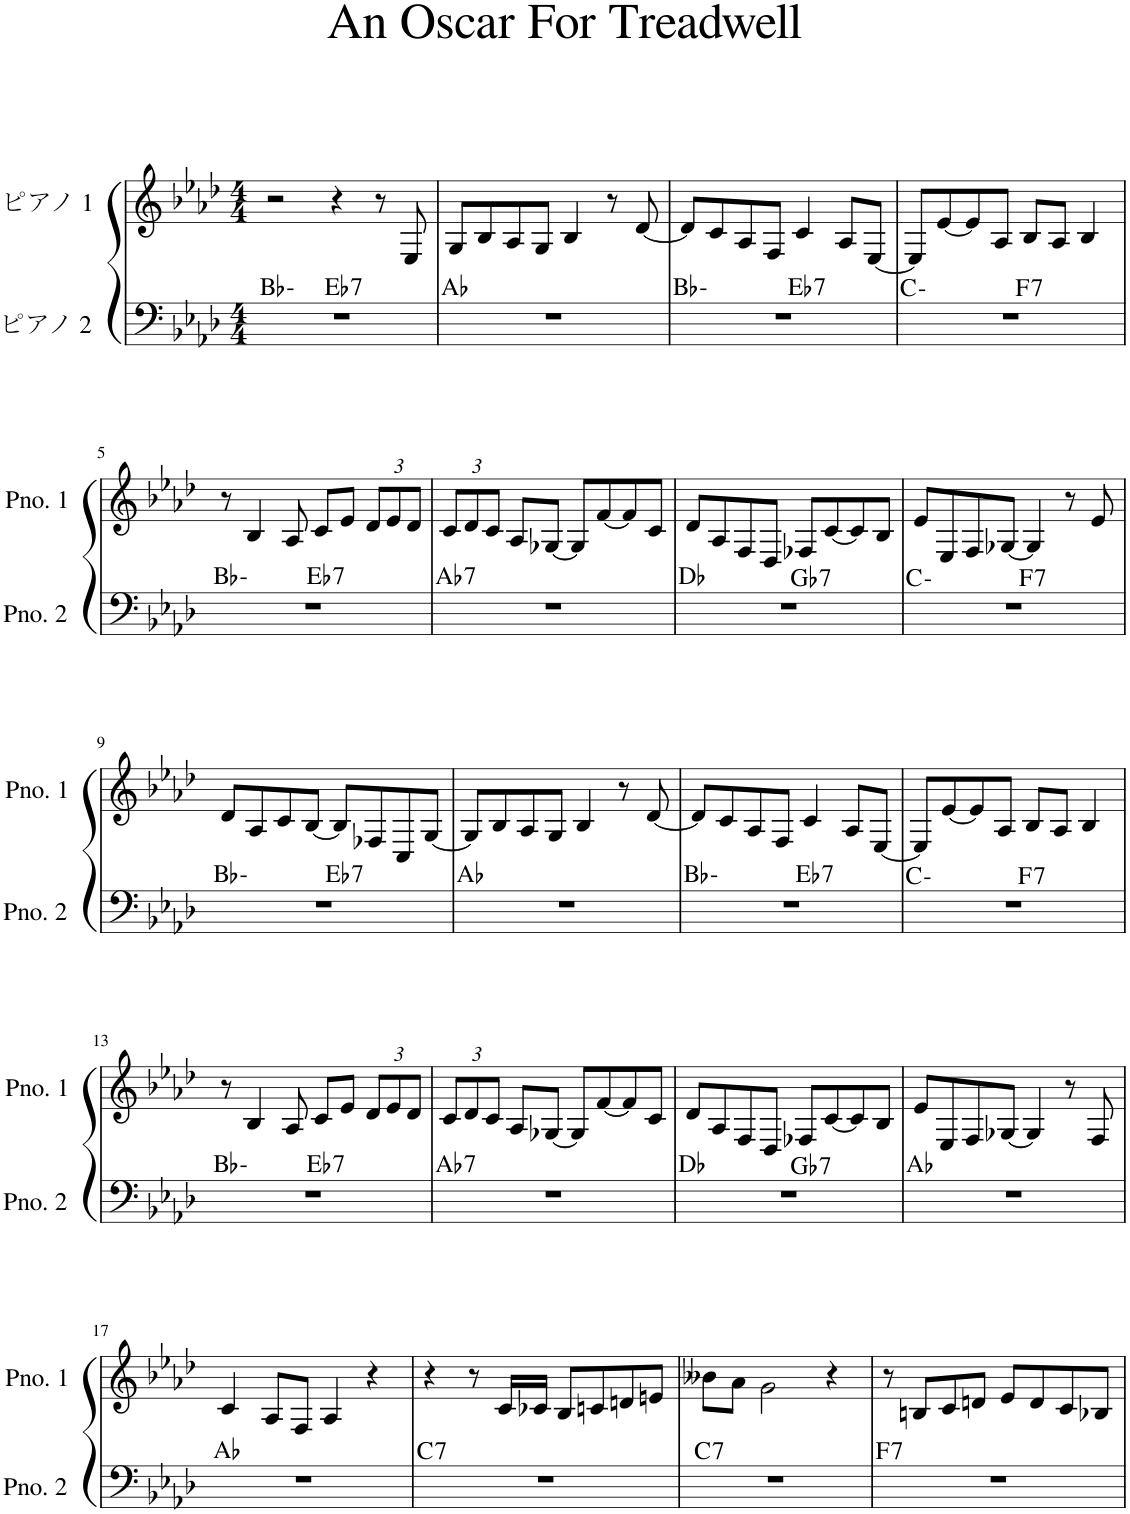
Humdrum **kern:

**kern	**harte	**kern
*part2	*part2	*part1
*staff2	*	*staff1
*I"ピアノ 2	*	*I"ピアノ 1
*clefF4	*	*clefG2
*k[b-e-a-d-]	*	*k[b-e-a-d-]
*M4/4	*	*M4/4
=1	=1	=1
*^	*	*
1r	2ryy	Bb:min	2r
!	!	!LO:H:kt=7	!
.	2ryy	Eb:7	4r
.	.	.	8r
.	.	.	8E-/
*v	*v	*	*
=2	=2	=2
1r	Ab:maj	8G/L
.	.	8B-/
.	.	8A-/
.	.	8G/J
.	.	4B-/
.	.	8r
.	.	[8d-/
=3	=3	=3
*^	*	*
1r	2ryy	Bb:min	8d-/L]
.	.	.	8c/
.	.	.	8A-/
.	.	.	8F/J
!	!	!LO:H:kt=7	!
.	2ryy	Eb:7	4c/
.	.	.	8A-/L
.	.	.	[8E-/J
=4	=4	=4	=4
1r	2ryy	C:min	8E-/L]
.	.	.	[8e-/
.	.	.	8e-/]
.	.	.	8A-/J
!	!	!LO:H:kt=7	!
.	2ryy	F:7	8B-/L
.	.	.	8A-/J
.	.	.	4B-/
!!LO:LB:g=z
=5	=5	=5	=5
1r	2ryy	Bb:min	8r
.	.	.	4B-/
.	.	.	8A-/
!	!	!LO:H:kt=7	!
.	2ryy	Eb:7	8c/L
.	.	.	8e-/J
*	*	*	*Xbrackettup
.	.	.	12d-/L
.	.	.	12e-/
.	.	.	12d-/J
=6	=6	=6	=6
!	!	!LO:H:kt=7	!
*v	*v	*	*
1r	Ab:7	12c/L
.	.	12d-/
.	.	12c/J
.	.	8A-/L
.	.	[8G-X/J
.	.	8G-/L]
.	.	[8f/
.	.	8f/]
.	.	8c/J
=7	=7	=7
*^	*	*
1r	2ryy	Db:maj	8d-/L
.	.	.	8A-/
.	.	.	8F/
.	.	.	8D-/J
!	!	!LO:H:kt=7	!
.	2ryy	Gb:7	8F-X/L
.	.	.	[8c/
.	.	.	8c/]
.	.	.	8B-/J
=8	=8	=8	=8
1r	2ryy	C:min	8e-/L
.	.	.	8E-/
.	.	.	8F/
.	.	.	[8G-X/J
!	!	!LO:H:kt=7	!
.	2ryy	F:7	4G-/]
.	.	.	8r
.	.	.	8e-/
!!LO:LB:g=z
=9	=9	=9	=9
1r	2ryy	Bb:min	8d-/L
.	.	.	8A-/
.	.	.	8c/
.	.	.	[8B-/J
!	!	!LO:H:kt=7	!
.	2ryy	Eb:7	8B-/L]
.	.	.	8F-X/
.	.	.	8C/
.	.	.	[8G/J
*v	*v	*	*
=10	=10	=10
1r	Ab:maj	8G/L]
.	.	8B-/
.	.	8A-/
.	.	8G/J
.	.	4B-/
.	.	8r
.	.	[8d-/
=11	=11	=11
*^	*	*
1r	2ryy	Bb:min	8d-/L]
.	.	.	8c/
.	.	.	8A-/
.	.	.	8F/J
!	!	!LO:H:kt=7	!
.	2ryy	Eb:7	4c/
.	.	.	8A-/L
.	.	.	[8E-/J
=12	=12	=12	=12
1r	2ryy	C:min	8E-/L]
.	.	.	[8e-/
.	.	.	8e-/]
.	.	.	8A-/J
!	!	!LO:H:kt=7	!
.	2ryy	F:7	8B-/L
.	.	.	8A-/J
.	.	.	4B-/
!!LO:LB:g=z
=13	=13	=13	=13
1r	2ryy	Bb:min	8r
.	.	.	4B-/
.	.	.	8A-/
!	!	!LO:H:kt=7	!
.	2ryy	Eb:7	8c/L
.	.	.	8e-/J
.	.	.	12d-/L
.	.	.	12e-/
.	.	.	12d-/J
=14	=14	=14	=14
!	!	!LO:H:kt=7	!
*v	*v	*	*
1r	Ab:7	12c/L
.	.	12d-/
.	.	12c/J
.	.	8A-/L
.	.	[8G-X/J
.	.	8G-/L]
.	.	[8f/
.	.	8f/]
.	.	8c/J
=15	=15	=15
*^	*	*
1r	2ryy	Db:maj	8d-/L
.	.	.	8A-/
.	.	.	8F/
.	.	.	8D-/J
!	!	!LO:H:kt=7	!
.	2ryy	Gb:7	8F-X/L
.	.	.	[8c/
.	.	.	8c/]
.	.	.	8B-/J
*v	*v	*	*
=16	=16	=16
1r	Ab:maj	8e-/L
.	.	8E-/
.	.	8F/
.	.	[8G-X/J
.	.	4G-/]
.	.	8r
.	.	8F/
!!LO:LB:g=z
=17	=17	=17
1r	Ab:maj	4c/
.	.	8A-/L
.	.	8F/J
.	.	4A-/
.	.	4r
=18	=18	=18
!	!LO:H:kt=7	!
1r	C:7	4r
.	.	8r
.	.	16c/LL
.	.	16c-X/JJ
.	.	8B-/L
.	.	8cn/
.	.	8dn/
.	.	8en/J
=19	=19	=19
!	!LO:H:kt=7	!
1r	C:7	8b--X\L
.	.	8a-\J
.	.	2g\
.	.	4r
=20	=20	=20
!	!LO:H:kt=7	!
1r	F:7	8r
.	.	8Bn/L
.	.	8c/
.	.	8dn/J
.	.	8e-/L
.	.	8d/
.	.	8c/
.	.	8B-X/J
=	=	=
*-	*-	*-
